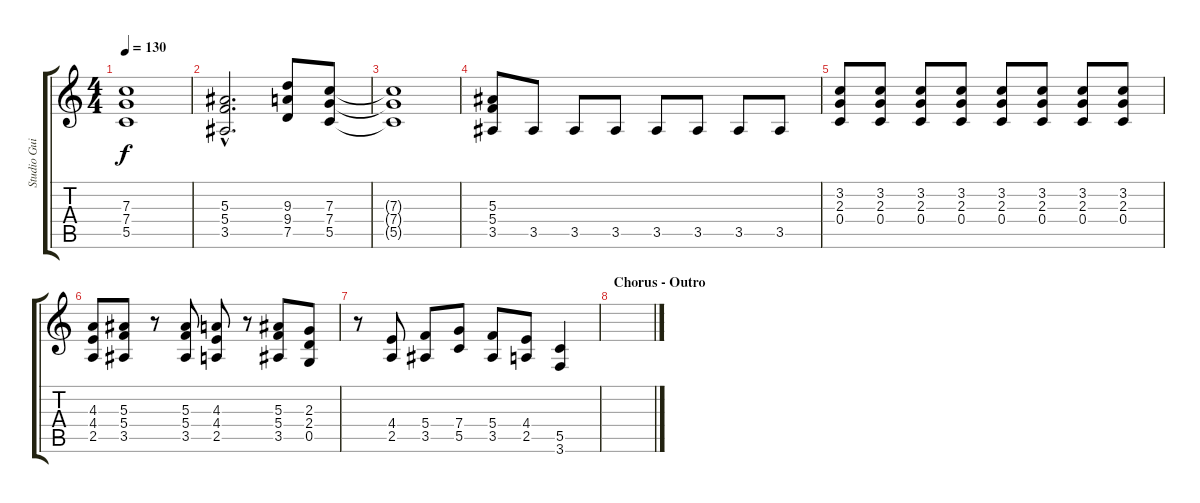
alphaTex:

\track ("Studio Guitar" "Studio Gui") {instrument overdrivenguitar}
\staff {score tabs}
\tuning (D4 A3 F3 C3 G2 D2) {hide}
\ts (4 4)
\tempo 130
\clef g2
\ks c
(7.3{t} 7.4{t} 5.5{t}).1{dy f} |
(5.3{hac} 5.4{hac} 3.5{hac}).2{d} (9.3 9.4 7.5).8 (7.3 7.4 5.5).8 |
(7.3{t} 7.4{t} 5.5{t}).1 |
(5.3 5.4 3.5).8 3.5.8 3.5.8 3.5.8 3.5.8 3.5.8 3.5.8 3.5.8 |
(3.2 2.3 0.4).8 (3.2 2.3 0.4).8 (3.2 2.3 0.4).8 (3.2 2.3 0.4).8 (3.2 2.3 0.4).8 (3.2 2.3 0.4).8 (3.2 2.3 0.4).8 (3.2 2.3 0.4).8 |
(4.3 4.4 2.5).8 (5.3 5.4 3.5).8 r.8 (5.3 5.4 3.5).8 (4.3 4.4 2.5).8 r.8 (5.3 5.4 3.5).8 (2.3 2.4 0.5).8 |
r.8 (4.4 2.5).8 (5.4 3.5).8 (7.4 5.5).8 (5.4 3.5).8 (4.4 2.5).8 (5.5 3.6).4 |
\section ("" "Chorus - Outro")
